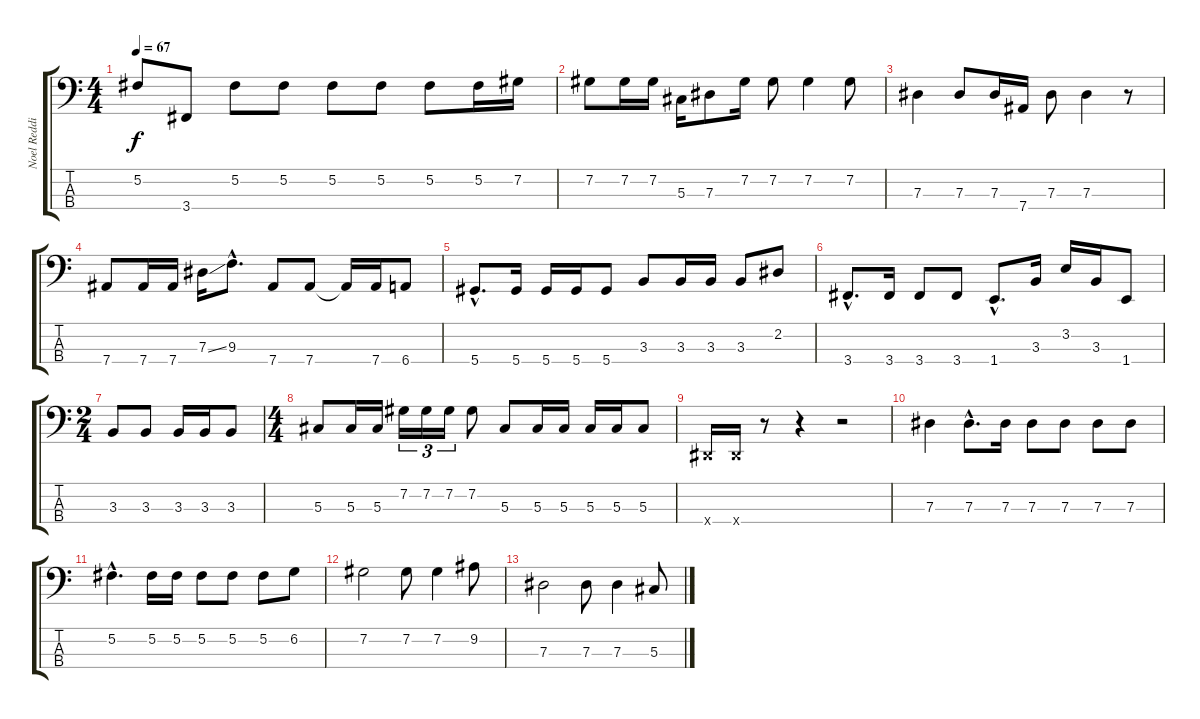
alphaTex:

\track ("Noel Redding" "Noel Reddi") {instrument electricbasspick}
\staff {score tabs}
\tuning (Gb2 Db2 Ab1 Eb1) {hide}
\ts (4 4)
\tempo 67
\clef f4
\ks c
5.2.8{dy f} 3.4.8 5.2.8 5.2.8 5.2.8 5.2.8 5.2.8 5.2.16 7.2.16 |
7.2.8 7.2.16 7.2.16 5.3.16 7.3.8 7.2.16 7.2.8 7.2.4 7.2.8 |
7.3.4 7.3.8 7.3.16 7.4.16 7.3.8 7.3.4 r.8 |
7.4.8 7.4.16 7.4.16 7.3{ss}.16 9.3{hac}.8{d} 7.4.8 7.4.8 7.4{t}.16 7.4.16 6.4.8 |
5.4{hac}.8{d} 5.4.16 5.4.16 5.4.16 5.4.8 3.3.8 3.3.16 3.3.16 3.3.8 2.2.8 |
3.4{hac}.8{d} 3.4.16 3.4.8 3.4.8 1.4{hac}.8{d} 3.3.16 3.2.16 3.3.16 1.4.8 |
\ts (2 4)
3.3.8 3.3.8 3.3.16 3.3.16 3.3.8 |
\ts (4 4)
5.3.8 5.3.16 5.3.16 7.2.16{tu (3 2)} 7.2.16{tu (3 2)} 7.2.16{tu (3 2)} 7.2.8 5.3.8 5.3.16 5.3.16 5.3.16 5.3.16 5.3.8 |
0.4{x}.16 0.4{x}.16 r.8 r.4 r.2 |
7.3.4 7.3{hac}.8{d} 7.3.16 7.3.8 7.3.8 7.3.8 7.3.8 |
5.2{hac}.4{d} 5.2.16 5.2.16 5.2.8 5.2.8 5.2.8 6.2.8 |
7.2.2{volume 0} 7.2.8 7.2.4 9.2.8 |
7.3.2 7.3.8 7.3.4 5.3.8
